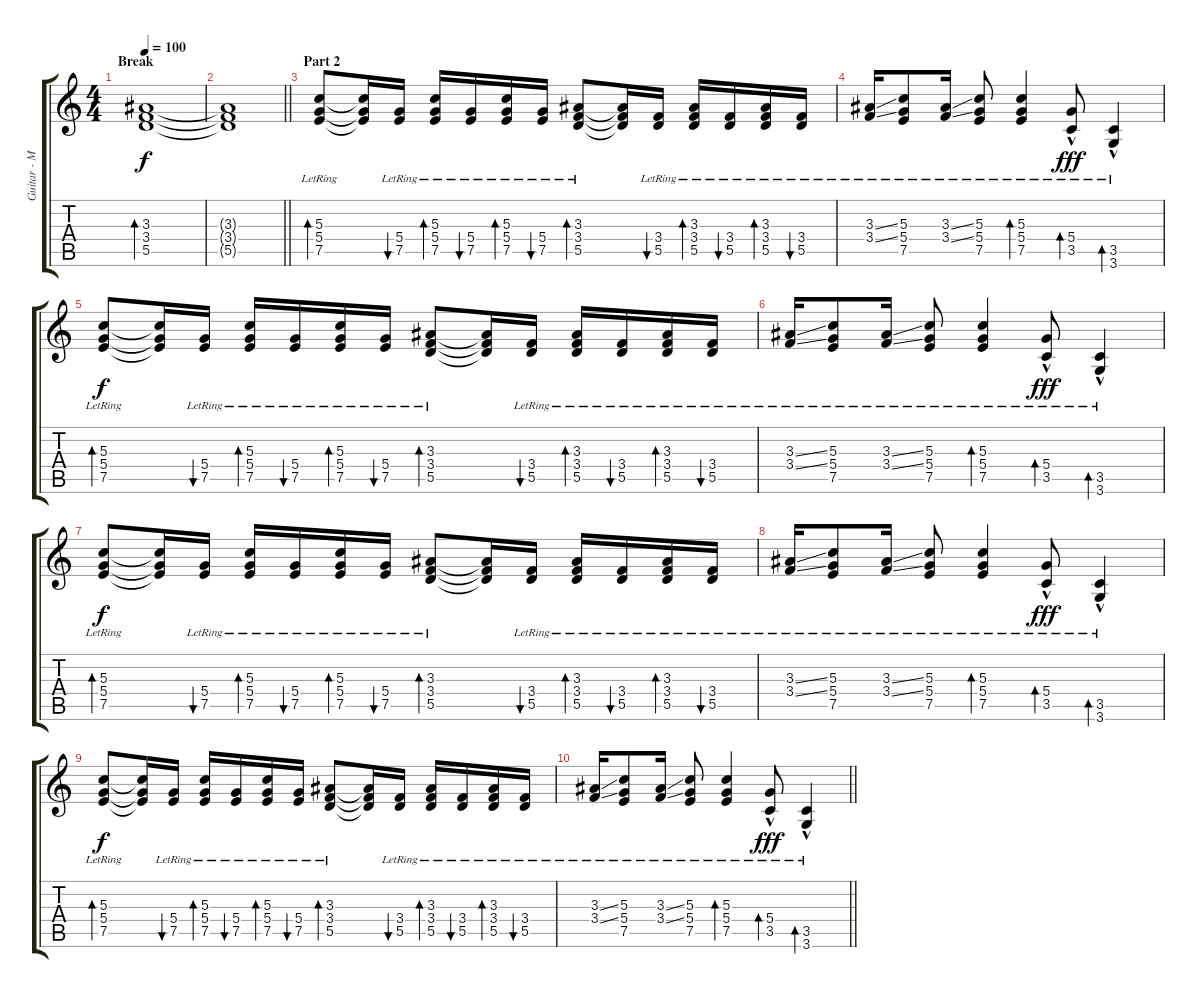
\track ("Guitar - Main" "Guitar - M") {instrument acousticguitarsteel}
\staff {score tabs}
\tuning (E4 B3 G3 D3 A2 E2) {hide}
\ts (4 4)
\section ("" "Break")
\tempo 100
\clef g2
\ks c
(3.3 3.4 5.5).1{bd 240 dy f volume 14 instrument distortionguitar} |
\barLineRight lightlight
(3.3{t} 3.4{t} 5.5{t}).1 |
\section ("" "Part 2")
(5.3{lr} 5.4{lr} 7.5{lr}).8{bd 30 volume 8 instrument acousticguitarsteel} (5.3{t} 5.4{t} 7.5{t}).16 (5.4{lr} 7.5{lr}).16{bu 30} (5.3{lr} 5.4{lr} 7.5{lr}).16{bd 30} (5.4{lr} 7.5{lr}).16{bu 30} (5.3{lr} 5.4{lr} 7.5{lr}).16{bd 30} (5.4{lr} 7.5{lr}).16{bu 30} (3.3{lr} 3.4{lr} 5.5{lr}).8{bd 30} (3.3{t} 3.4{t} 5.5{t}).16 (3.4{lr} 5.5{lr}).16{bu 30} (3.3{lr} 3.4{lr} 5.5{lr}).16{bd 30} (3.4{lr} 5.5{lr}).16{bu 30} (3.3{lr} 3.4{lr} 5.5{lr}).16{bd 30} (3.4{lr} 5.5{lr}).16{bu 30} |
(3.3{ss lr} 3.4{ss lr}).16 (5.3{lr} 5.4{lr} 7.5).8 (3.3{ss lr} 3.4{ss lr}).16 (5.3{lr} 5.4{lr} 7.5).8 (5.3{lr} 5.4{lr} 7.5{lr}).4{bd 30} (5.4{hac lr} 3.5{hac lr}).8{bd 30 dy fff} (3.5{hac lr} 3.6{hac lr}).4{bd 30} |
(5.3{lr} 5.4{lr} 7.5{lr}).8{bd 30 dy f} (5.3{t} 5.4{t} 7.5{t}).16 (5.4{lr} 7.5{lr}).16{bu 30} (5.3{lr} 5.4{lr} 7.5{lr}).16{bd 30} (5.4{lr} 7.5{lr}).16{bu 30} (5.3{lr} 5.4{lr} 7.5{lr}).16{bd 30} (5.4{lr} 7.5{lr}).16{bu 30} (3.3{lr} 3.4{lr} 5.5{lr}).8{bd 30} (3.3{t} 3.4{t} 5.5{t}).16 (3.4{lr} 5.5{lr}).16{bu 30} (3.3{lr} 3.4{lr} 5.5{lr}).16{bd 30} (3.4{lr} 5.5{lr}).16{bu 30} (3.3{lr} 3.4{lr} 5.5{lr}).16{bd 30} (3.4{lr} 5.5{lr}).16{bu 30} |
(3.3{ss lr} 3.4{ss lr}).16 (5.3{lr} 5.4{lr} 7.5).8 (3.3{ss lr} 3.4{ss lr}).16 (5.3{lr} 5.4{lr} 7.5).8 (5.3{lr} 5.4{lr} 7.5{lr}).4{bd 30} (5.4{hac lr} 3.5{hac lr}).8{bd 30 dy fff} (3.5{hac lr} 3.6{hac lr}).4{bd 30} |
(5.3{lr} 5.4{lr} 7.5{lr}).8{bd 30 dy f} (5.3{t} 5.4{t} 7.5{t}).16 (5.4{lr} 7.5{lr}).16{bu 30} (5.3{lr} 5.4{lr} 7.5{lr}).16{bd 30} (5.4{lr} 7.5{lr}).16{bu 30} (5.3{lr} 5.4{lr} 7.5{lr}).16{bd 30} (5.4{lr} 7.5{lr}).16{bu 30} (3.3{lr} 3.4{lr} 5.5{lr}).8{bd 30} (3.3{t} 3.4{t} 5.5{t}).16 (3.4{lr} 5.5{lr}).16{bu 30} (3.3{lr} 3.4{lr} 5.5{lr}).16{bd 30} (3.4{lr} 5.5{lr}).16{bu 30} (3.3{lr} 3.4{lr} 5.5{lr}).16{bd 30} (3.4{lr} 5.5{lr}).16{bu 30} |
(3.3{ss lr} 3.4{ss lr}).16 (5.3{lr} 5.4{lr} 7.5).8 (3.3{ss lr} 3.4{ss lr}).16 (5.3{lr} 5.4{lr} 7.5).8 (5.3{lr} 5.4{lr} 7.5{lr}).4{bd 30} (5.4{hac lr} 3.5{hac lr}).8{bd 30 dy fff} (3.5{hac lr} 3.6{hac lr}).4{bd 30} |
(5.3{lr} 5.4{lr} 7.5{lr}).8{bd 30 dy f} (5.3{t} 5.4{t} 7.5{t}).16 (5.4{lr} 7.5{lr}).16{bu 30} (5.3{lr} 5.4{lr} 7.5{lr}).16{bd 30} (5.4{lr} 7.5{lr}).16{bu 30} (5.3{lr} 5.4{lr} 7.5{lr}).16{bd 30} (5.4{lr} 7.5{lr}).16{bu 30} (3.3{lr} 3.4{lr} 5.5{lr}).8{bd 30} (3.3{t} 3.4{t} 5.5{t}).16 (3.4{lr} 5.5{lr}).16{bu 30} (3.3{lr} 3.4{lr} 5.5{lr}).16{bd 30} (3.4{lr} 5.5{lr}).16{bu 30} (3.3{lr} 3.4{lr} 5.5{lr}).16{bd 30} (3.4{lr} 5.5{lr}).16{bu 30} |
\barLineRight lightlight
(3.3{ss lr} 3.4{ss lr}).16 (5.3{lr} 5.4{lr} 7.5).8 (3.3{ss lr} 3.4{ss lr}).16 (5.3{lr} 5.4{lr} 7.5).8 (5.3{lr} 5.4{lr} 7.5{lr}).4{bd 30} (5.4{hac lr} 3.5{hac lr}).8{bd 30 dy fff} (3.5{hac lr} 3.6{hac lr}).4{bd 30}
